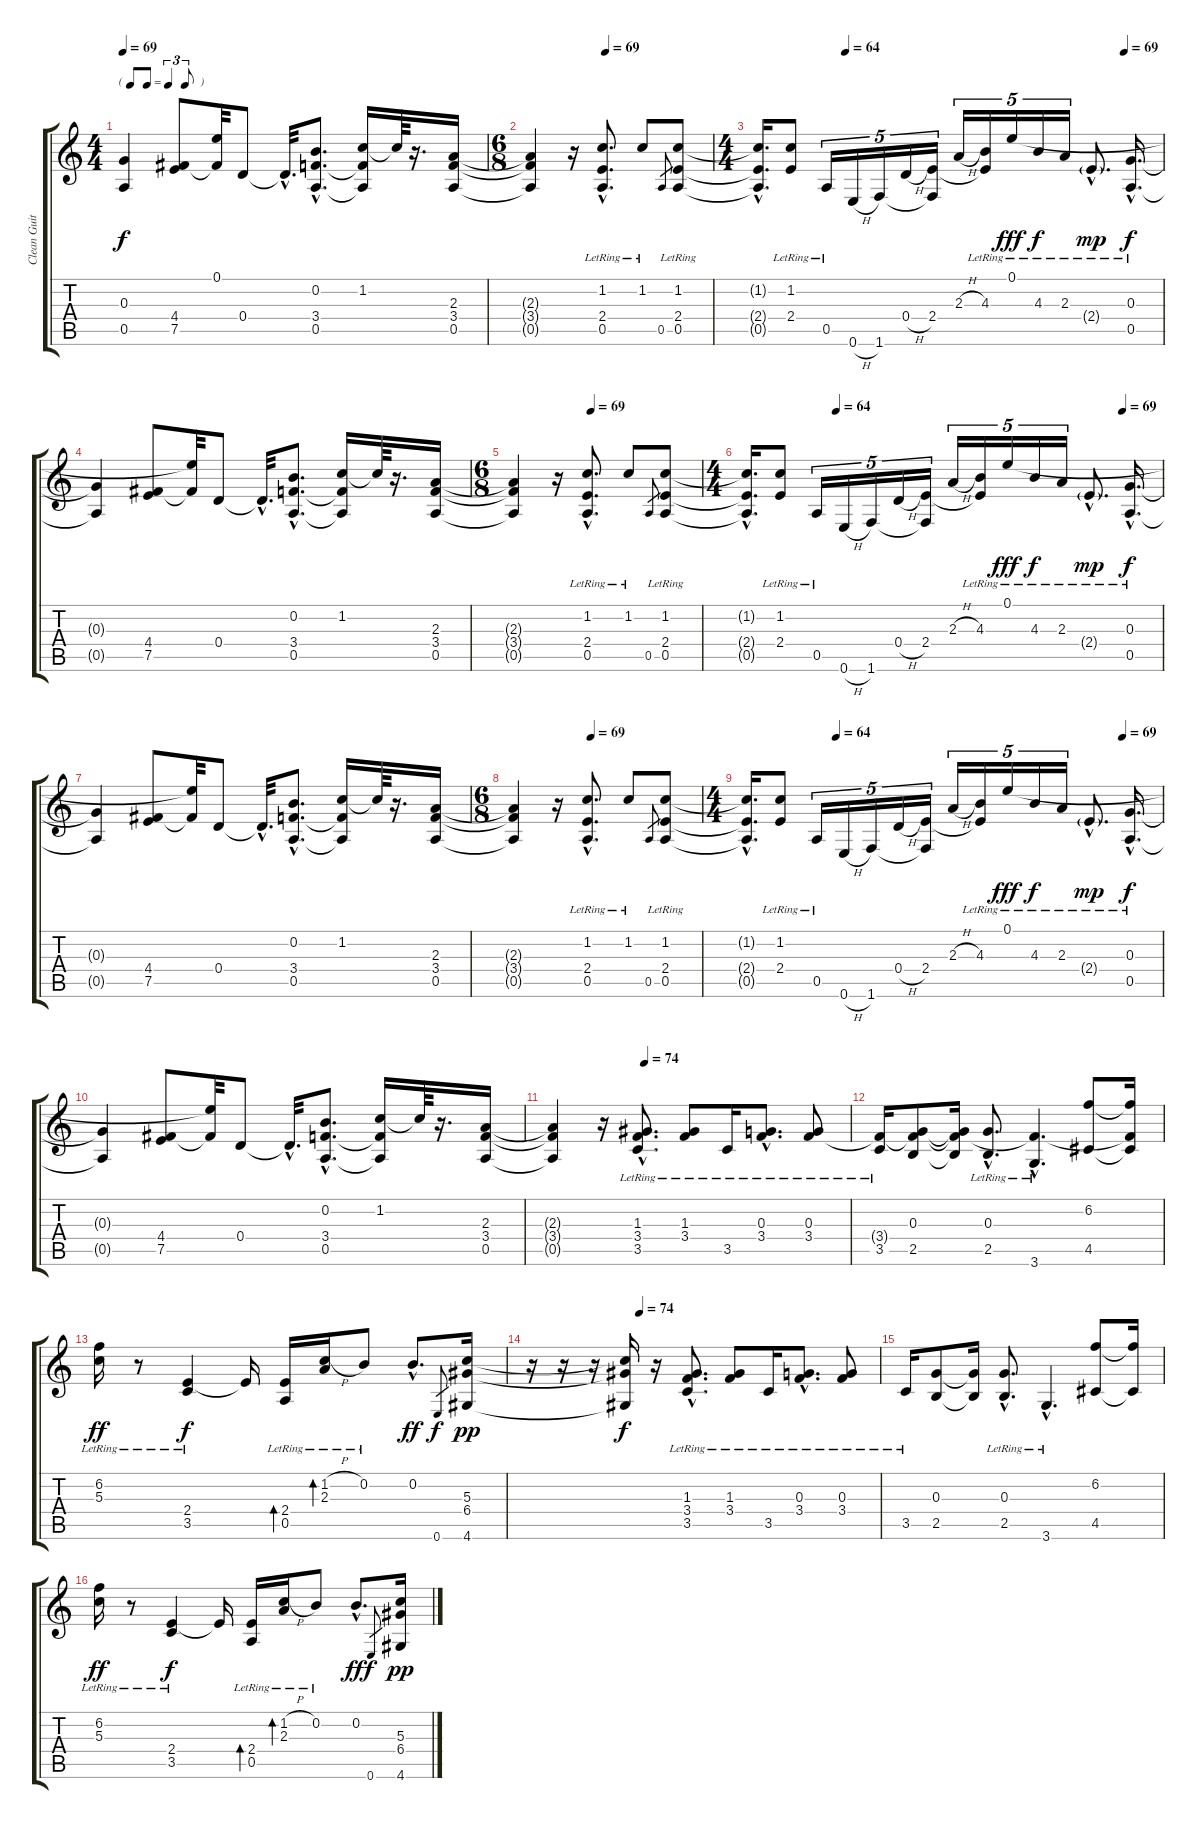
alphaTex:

\track ("Clean Guitar" "Clean Guit") {instrument electricguitarjazz}
\staff {score tabs}
\tuning (E4 B3 G3 D3 A2 E2) {hide}
\ts (4 4)
\tf triplet8th
\tempo 69
\clef g2
\ks c
(0.3{t} 0.5{t}).4{dy f} (4.4 7.5).8 (0.1{t} 4.4{t}).32 0.4.8 0.4{hac t}.32{d} (0.2{hac} 3.4{hac} 0.5{hac}).8{d} (1.2 3.4{t} 0.5{t}).16 1.2{t}.64 r.16{d} (2.3 3.4 0.5).16 |
\ts (6 8)
\tempo (69 0.4166666666666667)
(2.3{t} 3.4{t} 0.5{t}).4 r.16 (1.2{hac lr} 2.4{hac lr} 0.5{hac lr}).8{d} 1.2{lr}.8 0.5.8{gr} (1.2{lr} 2.4{lr} 0.5{lr}).8 |
\ts (4 4)
\tempo (64 0.21875)
\tempo (69 0.90625)
(1.2{hac t} 2.4{hac t} 0.5{hac t}).16{d} (1.2{lr} 2.4{lr}).8 0.5{lr}.16{tu (5 4)} 0.6{h}.16{tu (5 4)} 1.6.16{tu (5 4)} 0.4{h}.16{tu (5 4)} (2.4 1.6{t}).16{tu (5 4)} 2.3{h}.16{tu (5 4)} (4.3{lr} 2.4{t}).16{tu (5 4)} 0.1{lr}.16{tu (5 4) dy fff} 4.3{lr}.16{tu (5 4) dy f} 2.3{lr}.16{tu (5 4)} 2.4{g hac lr}.8{d dy mp} (0.3{hac lr} 0.5{hac lr}).16{d dy f} |
(0.3{t} 0.5{t}).4 (4.4 7.5).8 (0.1{t} 4.4{t}).32 0.4.8 0.4{hac t}.32{d} (0.2{hac} 3.4{hac} 0.5{hac}).8{d} (1.2 3.4{t} 0.5{t}).16 1.2{t}.64 r.16{d} (2.3 3.4 0.5).16 |
\ts (6 8)
\tempo (69 0.4166666666666667)
(2.3{t} 3.4{t} 0.5{t}).4 r.16 (1.2{hac lr} 2.4{hac lr} 0.5{hac lr}).8{d} 1.2{lr}.8 0.5.8{gr} (1.2{lr} 2.4{lr} 0.5{lr}).8 |
\ts (4 4)
\tempo (64 0.21875)
\tempo (69 0.90625)
(1.2{hac t} 2.4{hac t} 0.5{hac t}).16{d} (1.2{lr} 2.4{lr}).8 0.5{lr}.16{tu (5 4)} 0.6{h}.16{tu (5 4)} 1.6.16{tu (5 4)} 0.4{h}.16{tu (5 4)} (2.4 1.6{t}).16{tu (5 4)} 2.3{h}.16{tu (5 4)} (4.3{lr} 2.4{t}).16{tu (5 4)} 0.1{lr}.16{tu (5 4) dy fff} 4.3{lr}.16{tu (5 4) dy f} 2.3{lr}.16{tu (5 4)} 2.4{g hac lr}.8{d dy mp} (0.3{hac lr} 0.5{hac lr}).16{d dy f} |
(0.3{t} 0.5{t}).4 (4.4 7.5).8 (0.1{t} 4.4{t}).32 0.4.8 0.4{hac t}.32{d} (0.2{hac} 3.4{hac} 0.5{hac}).8{d} (1.2 3.4{t} 0.5{t}).16 1.2{t}.64 r.16{d} (2.3 3.4 0.5).16 |
\ts (6 8)
\tempo (69 0.4166666666666667)
(2.3{t} 3.4{t} 0.5{t}).4 r.16 (1.2{hac lr} 2.4{hac lr} 0.5{hac lr}).8{d} 1.2{lr}.8 0.5.8{gr} (1.2{lr} 2.4{lr} 0.5{lr}).8 |
\ts (4 4)
\tempo (64 0.21875)
\tempo (69 0.90625)
(1.2{hac t} 2.4{hac t} 0.5{hac t}).16{d} (1.2{lr} 2.4{lr}).8 0.5{lr}.16{tu (5 4)} 0.6{h}.16{tu (5 4)} 1.6.16{tu (5 4)} 0.4{h}.16{tu (5 4)} (2.4 1.6{t}).16{tu (5 4)} 2.3{h}.16{tu (5 4)} (4.3{lr} 2.4{t}).16{tu (5 4)} 0.1{lr}.16{tu (5 4) dy fff} 4.3{lr}.16{tu (5 4) dy f} 2.3{lr}.16{tu (5 4)} 2.4{g hac lr}.8{d dy mp} (0.3{hac lr} 0.5{hac lr}).16{d dy f} |
(0.3{t} 0.5{t}).4 (4.4 7.5).8 (0.1{t} 4.4{t}).32 0.4.8 0.4{hac t}.32{d} (0.2{hac} 3.4{hac} 0.5{hac}).8{d} (1.2 3.4{t} 0.5{t}).16 1.2{t}.64 r.16{d} (2.3 3.4 0.5).16 |
\tempo (74 0.3125)
(2.3{t} 3.4{t} 0.5{t}).4 r.16 (1.3{hac lr} 3.4{hac lr} 3.5{hac lr}).8{d} (1.3{lr} 3.4{lr}).8 3.5{lr}.16 (0.3{hac lr} 3.4{lr}).8{d} (0.3{lr} 3.4{lr}).8 |
(3.4{t} 3.5{lr}).16 (0.3 3.4{t} 2.5).8 (0.3{t} 3.4{t} 2.5{t}).16 (0.3{hac lr} 2.5{hac lr}).8{d} (3.4{hac t} 3.6{hac lr}).4{d} (6.2 4.5).8 (6.2{t} 3.4{t} 4.5{t}).16 |
(6.2{lr} 5.3{lr}).16{dy ff} r.8 (2.4 3.5{lr}).4{dy f} 2.4{t}.16 (2.4{lr} 0.5{lr}).16{bd 480} (1.2{h} 2.3{lr}).16{bd 480} 0.2{lr}.8 0.2{hac}.8{d dy ff} 0.6.8{gr dy f} (5.3 6.4 4.6).16{dy pp} |
\tempo (74 0.3125)
r.16 r.16 r.16 (5.3{t} 6.4{t} 4.6{t}).16{dy f} r.16 (1.3{hac lr} 3.4{hac lr} 3.5{hac lr}).8{d} (1.3{lr} 3.4{lr}).8 3.5{lr}.16 (0.3{hac lr} 3.4{lr}).8{d} (0.3{lr} 3.4{lr}).8 |
3.5{lr}.16 (0.3 2.5).8 (0.3{t} 2.5{t}).16 (0.3{hac lr} 2.5{hac lr}).8{d} 3.6{hac lr}.4{d} (6.2 4.5).8 (6.2{t} 4.5{t}).16 |
(6.2{lr} 5.3{lr}).16{dy ff} r.8 (2.4 3.5{lr}).4{dy f} 2.4{t}.16 (2.4{lr} 0.5{lr}).16{bd 480} (1.2{h} 2.3{lr}).16{bd 480} 0.2{lr}.8 0.2{hac}.8{d dy ff} 0.6.8{gr dy f} (5.3 6.4 4.6).16{dy pp}
